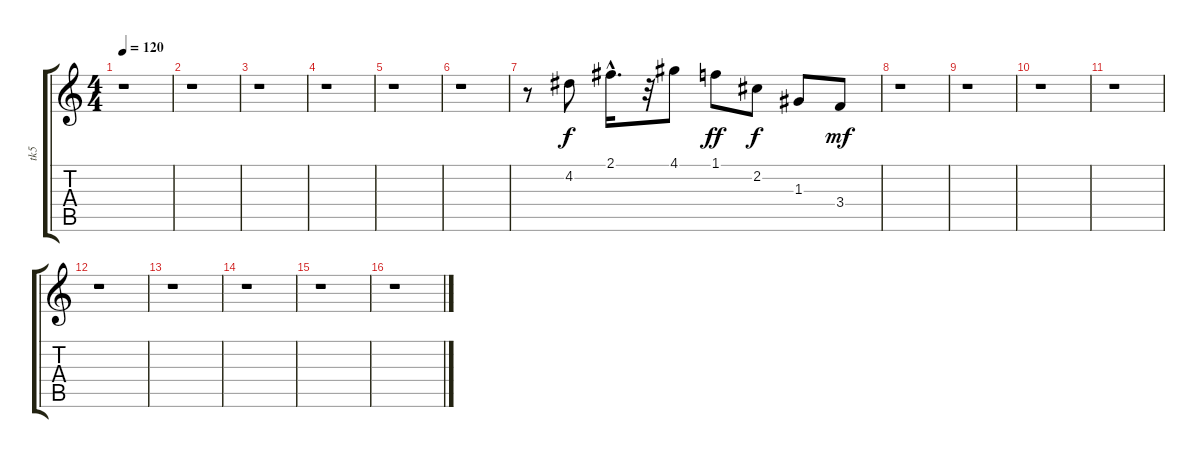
\track ("tk5" "tk5") {instrument overdrivenguitar}
\staff {score tabs}
\tuning (E4 B3 G3 D3 A2 E2) {hide}
\ts (4 4)
\tempo 120
\clef g2
\ks c
r.1{dy mf} |
r.1 |
r.1 |
r.1 |
r.1 |
r.1 |
r.8 4.2.8{dy f} 2.1{hac}.16{d} r.32 4.1.8 1.1.8{dy ff} 2.2.8{dy f} 1.3.8 3.4.8{dy mf} |
r.1 |
r.1 |
r.1 |
r.1 |
r.1 |
r.1 |
r.1 |
r.1 |
r.1
